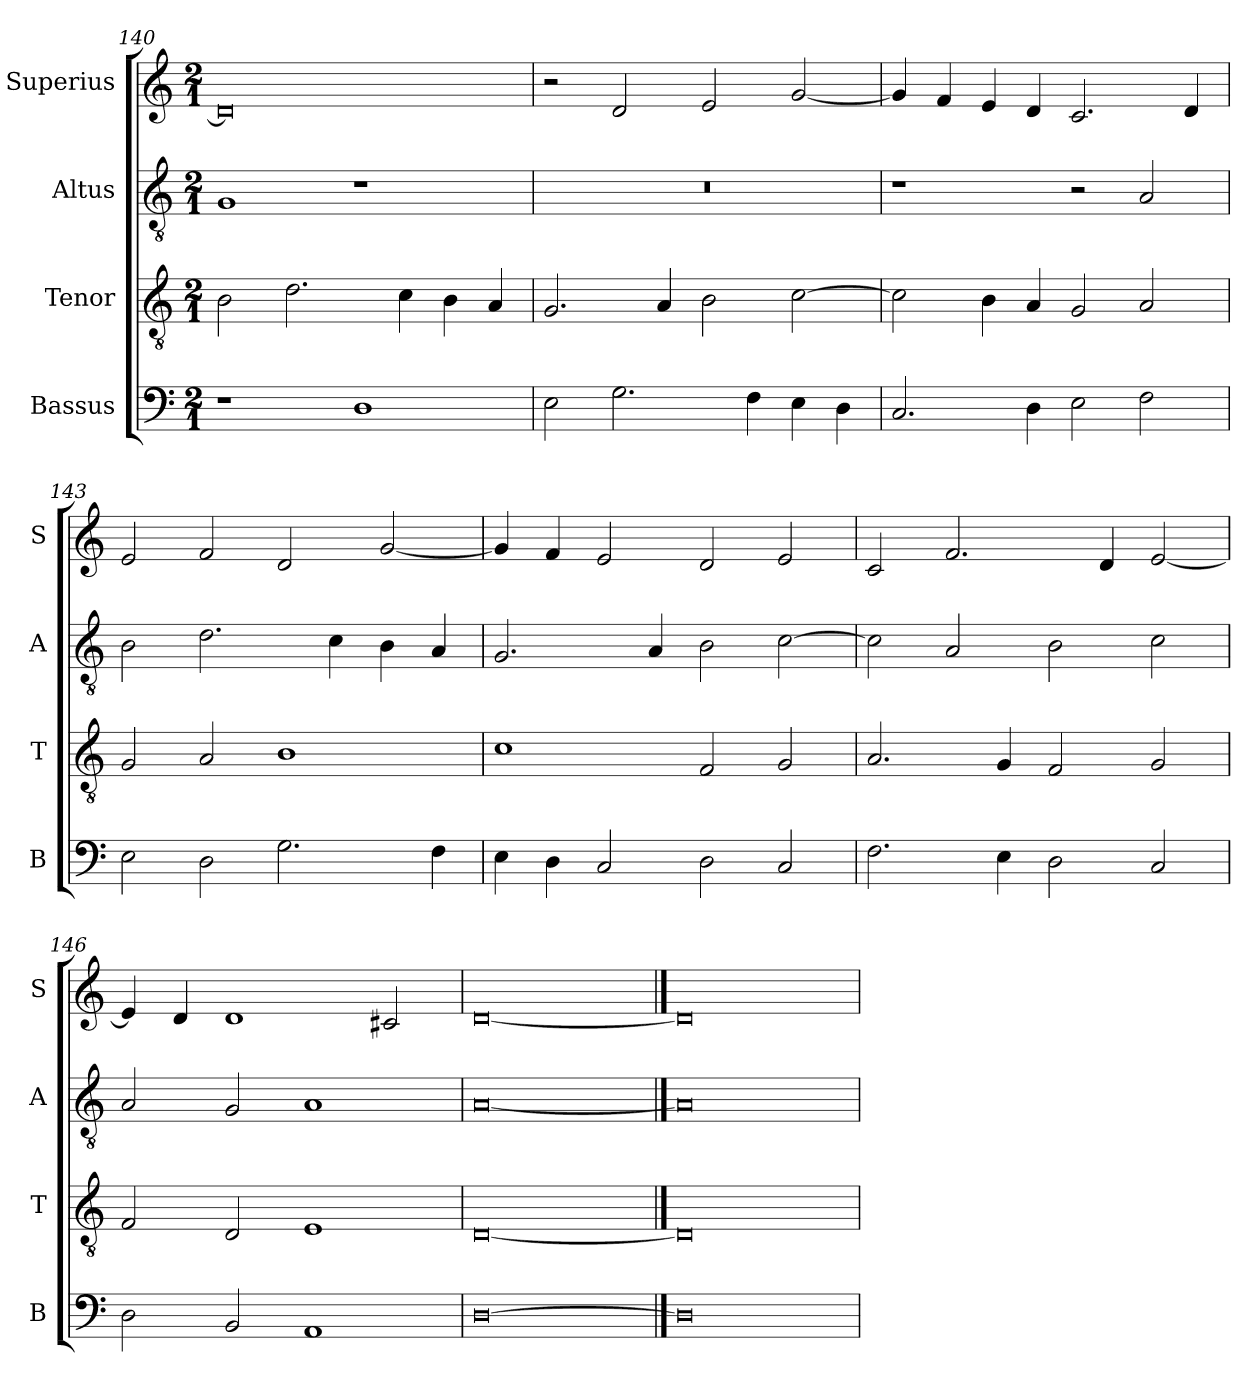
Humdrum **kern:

**kern	**kern	**kern	**kern
*part4	*part3	*part2	*part1
*staff4	*staff3	*staff2	*staff1
*I"Bassus	*I"Tenor	*I"Altus	*I"Superius
*I'B	*I'T	*I'A	*I'S
*clefF4	*clefGv2	*clefGv2	*clefG2
*k[]	*k[]	*k[]	*k[]
*C:	*C:	*C:	*C:
*M2/1	*M2/1	*M2/1	*M2/1
=140	=140	=140	=140
1r	2B	1G	0d]
.	2.d	.	.
1D	.	1r	.
.	4c	.	.
.	4B	.	.
.	4A	.	.
=141	=141	=141	=141
2E	2.G	0r	2r
2.G	.	.	2d
.	4A	.	.
.	2B	.	2e
4F	.	.	.
4E	[2c	.	[2g
4D	.	.	.
=142	=142	=142	=142
2.C	2c]	1r	4g]
.	.	.	4f
.	4B	.	4e
4D	4A	.	4d
2E	2G	2r	2.c
2F	2A	2A	.
.	.	.	4d
=143	=143	=143	=143
2E	2G	2B	2e
2D	2A	2.d	2f
2.G	1B	.	2d
.	.	4c	.
.	.	4B	[2g
4F	.	4A	.
=144	=144	=144	=144
4E	1c	2.G	4g]
4D	.	.	4f
2C	.	.	2e
.	.	4A	.
2D	2F	2B	2d
2C	2G	[2c	2e
=145	=145	=145	=145
2.F	2.A	2c]	2c
.	.	2A	2.f
4E	4G	.	.
2D	2F	2B	.
.	.	.	4d
2C	2G	2c	[2e
=146	=146	=146	=146
2D	2F	2A	4e]
.	.	.	4d
2BB	2D	2G	1d
1AA	1E	1A	.
.	.	.	2c#X
=147	=147	=147	=147
[0D	[0D	[0A	[0d
==148	==148	==148	==148
0D]	0D]	0A]	0d]
=	=	=	=
*-	*-	*-	*-
